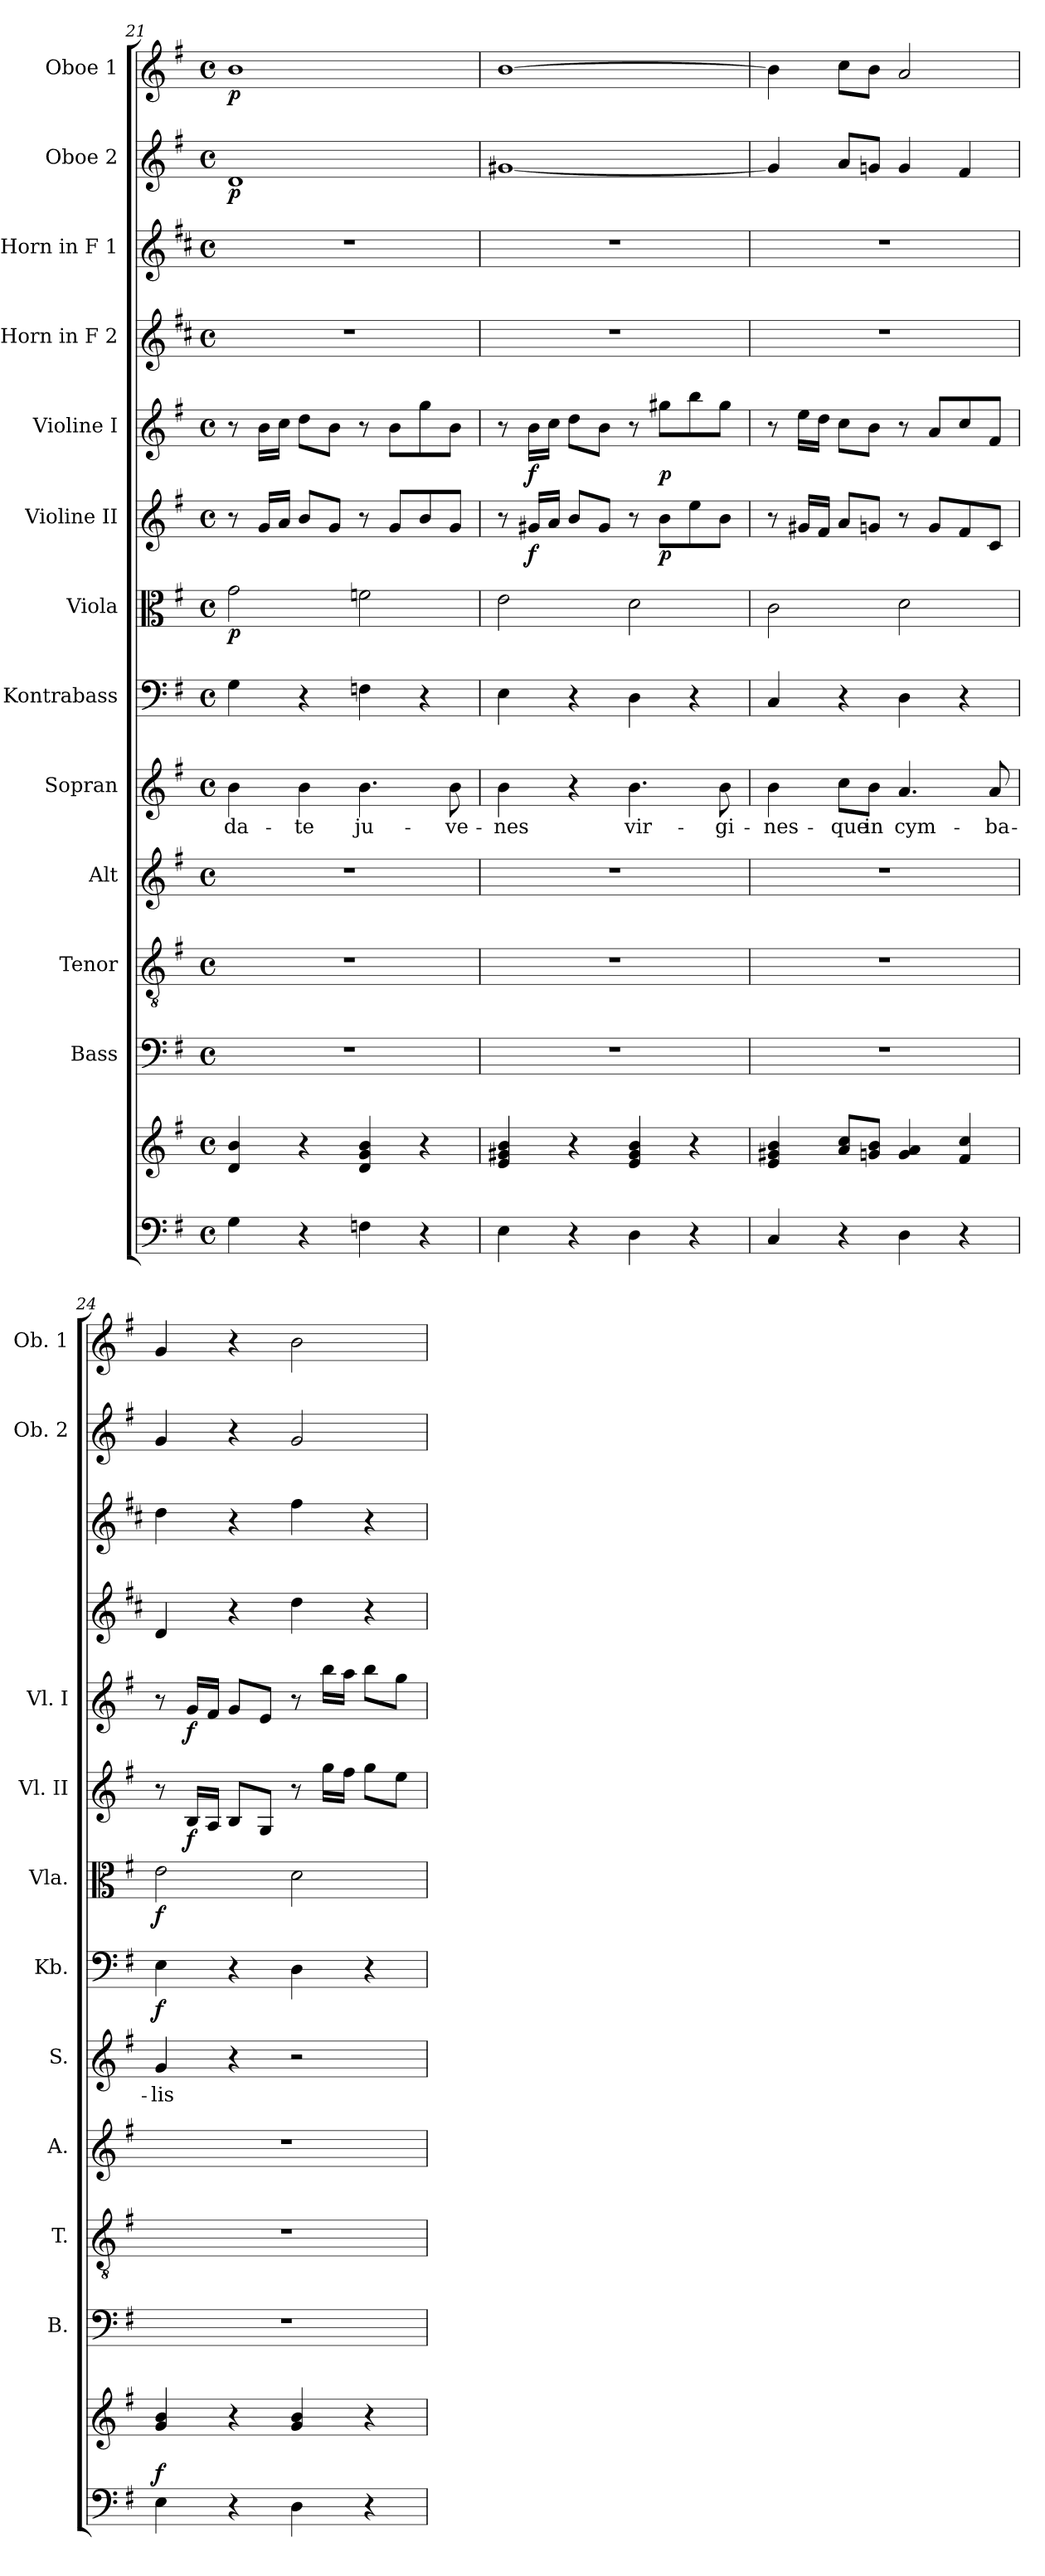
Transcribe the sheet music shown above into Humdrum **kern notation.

**kern	**kern	**dynam	**kern	**kern	**kern	**kern	**text	**kern	**dynam	**kern	**dynam	**kern	**dynam	**kern	**dynam	**kern	**kern	**kern	**dynam	**kern	**dynam
*part13	*part13	*part13	*part12	*part11	*part10	*part9	*part9	*part8	*part8	*part7	*part7	*part6	*part6	*part5	*part5	*part4	*part3	*part2	*part2	*part1	*part1
*staff14	*staff13	*staff13/14	*staff12	*staff11	*staff10	*staff9	*staff9	*staff8	*staff8	*staff7	*staff7	*staff6	*staff6	*staff5	*staff5	*staff4	*staff3	*staff2	*staff2	*staff1	*staff1
*	*	*	*I"Bass	*I"Tenor	*I"Alt	*I"Sopran	*	*I"Kontrabass	*	*I"Viola	*	*I"Violine II	*	*I"Violine I	*	*I"Horn in F 2	*I"Horn in F 1	*I"Oboe 2	*	*I"Oboe 1	*
*	*	*	*I'B.	*I'T.	*I'A.	*I'S.	*	*I'Kb.	*	*I'Vla.	*	*I'Vl. II	*	*I'Vl. I	*	*	*	*I'Ob. 2	*	*I'Ob. 1	*
*clefF4	*clefG2	*	*clefF4	*clefGv2	*clefG2	*clefG2	*	*clefF4	*	*clefC3	*	*clefG2	*	*clefG2	*	*clefG2	*clefG2	*clefG2	*	*clefG2	*
*	*	*	*	*	*	*	*	*ITrd7c12	*	*	*	*	*	*	*	*ITrd4c7	*ITrd4c7	*	*	*	*
*k[f#]	*k[f#]	*	*k[f#]	*k[f#]	*k[f#]	*k[f#]	*	*k[f#]	*	*k[f#]	*	*k[f#]	*	*k[f#]	*	*k[f#]	*k[f#]	*k[f#]	*	*k[f#]	*
*G:	*G:	*	*G:	*G:	*G:	*G:	*	*G:	*	*G:	*	*G:	*	*G:	*	*G:	*G:	*G:	*	*G:	*
*M4/4	*M4/4	*	*M4/4	*M4/4	*M4/4	*M4/4	*	*M4/4	*	*M4/4	*	*M4/4	*	*M4/4	*	*M4/4	*M4/4	*M4/4	*	*M4/4	*
*met(c)	*met(c)	*	*met(c)	*met(c)	*met(c)	*met(c)	*	*met(c)	*	*met(c)	*	*met(c)	*	*met(c)	*	*met(c)	*met(c)	*met(c)	*	*met(c)	*
=21	=21	=21	=21	=21	=21	=21	=21	=21	=21	=21	=21	=21	=21	=21	=21	=21	=21	=21	=21	=21	=21
!	!	!	!	!	!	!	!LO:LY:b	!	!	!	!LO:DY:b	!	!	!	!	!	!	!	!LO:DY:b	!	!LO:DY:b
4G\	4d/ 4b/	.	1r	1r	1r	4b\	-da-	4GG\	.	2g\	p	8r	.	8r	.	1r	1r	1d	p	1b	p
.	.	.	.	.	.	.	.	.	.	.	.	16g/LL	.	16b\LL	.	.	.	.	.	.	.
.	.	.	.	.	.	.	.	.	.	.	.	16a/JJ	.	16cc\JJ	.	.	.	.	.	.	.
!	!	!	!	!	!	!	!LO:LY:b	!	!	!	!	!	!	!	!	!	!	!	!	!	!
4r	4r	.	.	.	.	4b\	-te	4r	.	.	.	8b/L	.	8dd\L	.	.	.	.	.	.	.
.	.	.	.	.	.	.	.	.	.	.	.	8g/J	.	8b\J	.	.	.	.	.	.	.
!	!	!	!	!	!	!	!LO:LY:b	!	!	!	!	!	!	!	!	!	!	!	!	!	!
4Fn\	4d/ 4g/ 4b/	.	.	.	.	4.b\	ju-	4FFn\	.	2fn\	.	8r	.	8r	.	.	.	.	.	.	.
.	.	.	.	.	.	.	.	.	.	.	.	8g/L	.	8b\L	.	.	.	.	.	.	.
4r	4r	.	.	.	.	.	.	4r	.	.	.	8b/	.	8gg\	.	.	.	.	.	.	.
!	!	!	!	!	!	!	!LO:LY:b	!	!	!	!	!	!	!	!	!	!	!	!	!	!
.	.	.	.	.	.	8b\	-ve-	.	.	.	.	8g/J	.	8b\J	.	.	.	.	.	.	.
=22	=22	=22	=22	=22	=22	=22	=22	=22	=22	=22	=22	=22	=22	=22	=22	=22	=22	=22	=22	=22	=22
!	!	!	!	!	!	!	!LO:LY:b	!	!	!	!	!	!	!	!	!	!	!	!	!	!
4E\	4e/ 4g#X/ 4b/	.	1r	1r	1r	4b\	-nes	4EE\	.	2e\	.	8r	.	8r	.	1r	1r	[1g#X	.	[1b	.
!	!	!	!	!	!	!	!	!	!	!	!	!	!LO:DY:b	!	!LO:DY:b	!	!	!	!	!	!
.	.	.	.	.	.	.	.	.	.	.	.	16g#X/LL	f	16b\LL	f	.	.	.	.	.	.
.	.	.	.	.	.	.	.	.	.	.	.	16a/JJ	.	16cc\JJ	.	.	.	.	.	.	.
4r	4r	.	.	.	.	4r	.	4r	.	.	.	8b/L	.	8dd\L	.	.	.	.	.	.	.
.	.	.	.	.	.	.	.	.	.	.	.	8g#/J	.	8b\J	.	.	.	.	.	.	.
!	!	!	!	!	!	!	!LO:LY:b	!	!	!	!	!	!	!	!	!	!	!	!	!	!
4D\	4e/ 4g#/ 4b/	.	.	.	.	4.b\	vir-	4DD\	.	2d\	.	8r	.	8r	.	.	.	.	.	.	.
!	!	!	!	!	!	!	!	!	!	!	!	!	!LO:DY:b	!	!LO:DY:b	!	!	!	!	!	!
.	.	.	.	.	.	.	.	.	.	.	.	8b\L	p	8gg#X\L	p	.	.	.	.	.	.
4r	4r	.	.	.	.	.	.	4r	.	.	.	8ee\	.	8bb\	.	.	.	.	.	.	.
!	!	!	!	!	!	!	!LO:LY:b	!	!	!	!	!	!	!	!	!	!	!	!	!	!
.	.	.	.	.	.	8b\	-gi-	.	.	.	.	8b\J	.	8gg#\J	.	.	.	.	.	.	.
=23	=23	=23	=23	=23	=23	=23	=23	=23	=23	=23	=23	=23	=23	=23	=23	=23	=23	=23	=23	=23	=23
!	!	!	!	!	!	!	!LO:LY:b	!	!	!	!	!	!	!	!	!	!	!	!	!	!
4C/	4e/ 4g#X/ 4b/	.	1r	1r	1r	4b\	-nes-	4CC/	.	2c\	.	8r	.	8r	.	1r	1r	4g#/]	.	4b\]	.
.	.	.	.	.	.	.	.	.	.	.	.	16g#X/LL	.	16ee\LL	.	.	.	.	.	.	.
.	.	.	.	.	.	.	.	.	.	.	.	16f#/JJ	.	16dd\JJ	.	.	.	.	.	.	.
!	!	!	!	!	!	!	!LO:LY:b	!	!	!	!	!	!	!	!	!	!	!	!	!	!
4r	8a/ 8cc/L	.	.	.	.	8cc\L	-que	4r	.	.	.	8a/L	.	8cc\L	.	.	.	8a/L	.	8cc\L	.
!	!	!	!	!	!	!	!LO:LY:b	!	!	!	!	!	!	!	!	!	!	!	!	!	!
.	8gn/ 8b/J	.	.	.	.	8b\J	in	.	.	.	.	8gn/J	.	8b\J	.	.	.	8gn/J	.	8b\J	.
!	!	!	!	!	!	!	!LO:LY:b	!	!	!	!	!	!	!	!	!	!	!	!	!	!
4D\	4g/ 4a/	.	.	.	.	4.a/	cym-	4DD\	.	2d\	.	8r	.	8r	.	.	.	4g/	.	2a/	.
.	.	.	.	.	.	.	.	.	.	.	.	8g/L	.	8a/L	.	.	.	.	.	.	.
4r	4f#/ 4cc/	.	.	.	.	.	.	4r	.	.	.	8f#/	.	8cc/	.	.	.	4f#/	.	.	.
!	!	!	!	!	!	!	!LO:LY:b	!	!	!	!	!	!	!	!	!	!	!	!	!	!
.	.	.	.	.	.	8a/	-ba-	.	.	.	.	8c/J	.	8f#/J	.	.	.	.	.	.	.
=24	=24	=24	=24	=24	=24	=24	=24	=24	=24	=24	=24	=24	=24	=24	=24	=24	=24	=24	=24	=24	=24
!	!	!LO:DY:a=2	!	!	!	!	!LO:LY:b	!	!LO:DY:b	!	!LO:DY:b	!	!	!	!	!	!	!	!	!	!
4E\	4g/ 4b/	f	1r	1r	1r	4g/	-lis	4EE\	f	2e\	f	8r	.	8r	.	4G/	4g\	4g/	.	4g/	.
!	!	!	!	!	!	!	!	!	!	!	!	!	!LO:DY:b	!	!LO:DY:b	!	!	!	!	!	!
.	.	.	.	.	.	.	.	.	.	.	.	16B/LL	f	16g/LL	f	.	.	.	.	.	.
.	.	.	.	.	.	.	.	.	.	.	.	16A/JJ	.	16f#/JJ	.	.	.	.	.	.	.
4r	4r	.	.	.	.	4r	.	4r	.	.	.	8B/L	.	8g/L	.	4r	4r	4r	.	4r	.
.	.	.	.	.	.	.	.	.	.	.	.	8G/J	.	8e/J	.	.	.	.	.	.	.
4D\	4g/ 4b/	.	.	.	.	2r	.	4DD\	.	2d\	.	8r	.	8r	.	4g\	4b\	2g/	.	2b\	.
.	.	.	.	.	.	.	.	.	.	.	.	16gg\LL	.	16bb\LL	.	.	.	.	.	.	.
.	.	.	.	.	.	.	.	.	.	.	.	16ff#\JJ	.	16aa\JJ	.	.	.	.	.	.	.
4r	4r	.	.	.	.	.	.	4r	.	.	.	8gg\L	.	8bb\L	.	4r	4r	.	.	.	.
.	.	.	.	.	.	.	.	.	.	.	.	8ee\J	.	8gg\J	.	.	.	.	.	.	.
=	=	=	=	=	=	=	=	=	=	=	=	=	=	=	=	=	=	=	=	=	=
*-	*-	*-	*-	*-	*-	*-	*-	*-	*-	*-	*-	*-	*-	*-	*-	*-	*-	*-	*-	*-	*-
